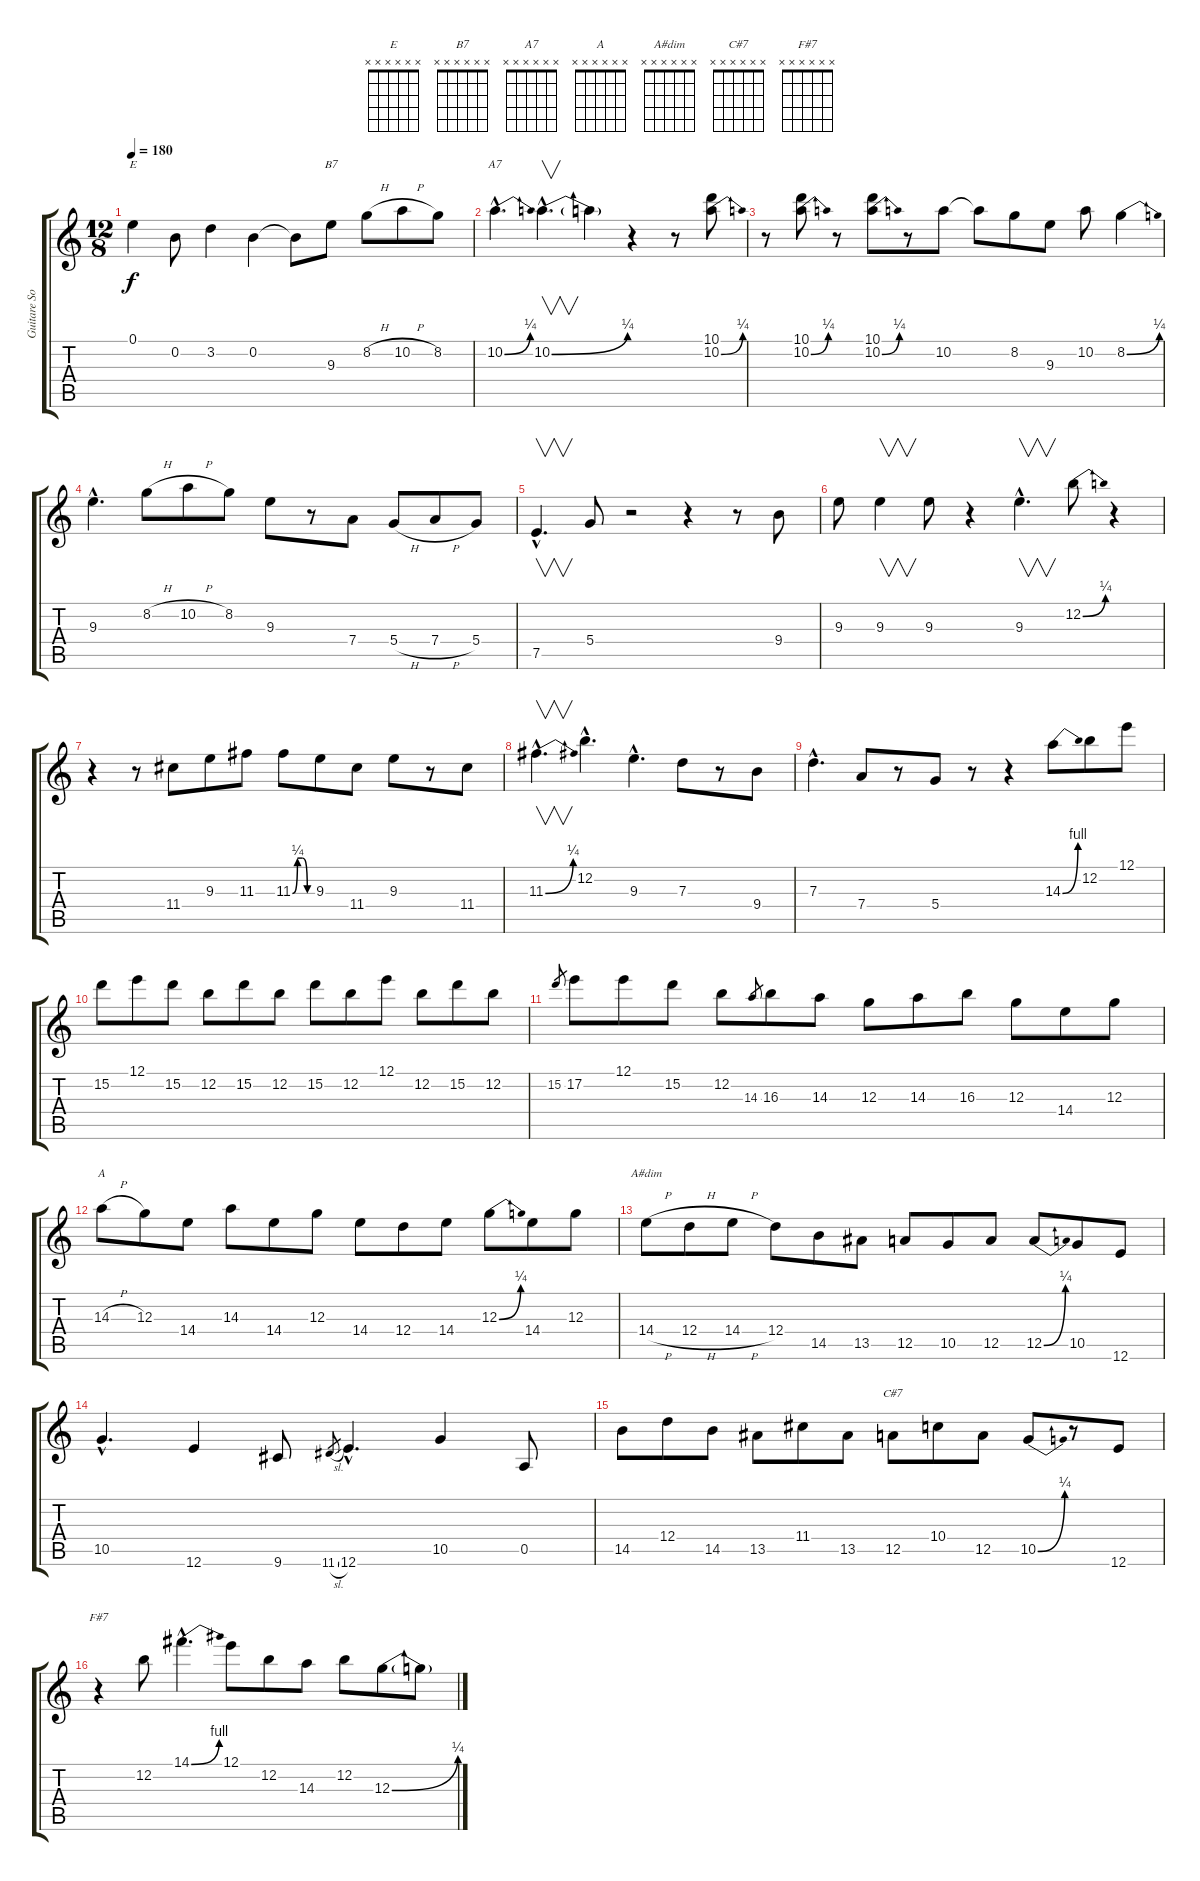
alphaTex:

\track ("Guitare Solo" "Guitare So") {instrument distortionguitar}
\staff {score tabs}
\tuning (E4 B3 G3 D3 A2 E2) {hide}
\chord ("E" x x x x x x) {firstfret 0}
\chord ("B7" x x x x x x) {firstfret 0}
\chord ("A7" x x x x x x) {firstfret 0}
\chord ("A" x x x x x x) {firstfret 0}
\chord ("A#dim" x x x x x x) {firstfret 0}
\chord ("C#7" x x x x x x) {firstfret 0}
\chord ("F#7" x x x x x x) {firstfret 0}
\ts (12 8)
\tempo 180
\clef g2
\ks c
0.1.4{ch "E" dy f} 0.2.8 3.2.4 0.2.4 0.2{t}.8 9.3.8{ch "B7"} 8.2{h}.8 10.2{h}.8 8.2.8 |
10.2{be (bend 0 0 60 1) hac}.4{d ch "A7"} 10.2{be (bend 0 0 60 1) hac}.4{v d} 10.2{t}.4 r.4 r.8 (10.1 10.2{be (bend 0 0 60 1)}).8 |
r.8 (10.1 10.2{be (bend 0 0 60 1)}).8 r.8 (10.1 10.2{be (bend 0 0 60 1)}).8 r.8 10.2.8 10.2{t}.8 8.2.8 9.3.8 10.2.8 8.2{be (bend 0 0 60 1)}.4 |
9.3{hac}.4{d} 8.2{h}.8 10.2{h}.8 8.2.8 9.3.8 r.8 7.4.8 5.4{h}.8 7.4{h}.8 5.4.8 |
7.5{hac}.4{v d} 5.4.8 r.2 r.4 r.8 9.4.8 |
9.3.8 9.3.4{v} 9.3.8 r.4 9.3{hac}.4{v d} 12.2{be (bend 0 0 60 1)}.8 r.4 |
r.4 r.8 11.4.8 9.3.8 11.3.8 11.3{be (custom 0 0 15 1 30 1 45 0 60 0)}.8 9.3.8 11.4.8 9.3.8 r.8 11.4.8 |
11.3{be (bend 0 0 60 1) hac}.4{v d} 12.2{hac}.4{d} 9.3{hac}.4{d} 7.3.8 r.8 9.4.8 |
7.3{hac}.4{d} 7.4.8 r.8 5.4.8 r.8 r.4 14.3{be (bend 0 0 60 4)}.8 12.2.8 12.1.8 |
15.2.8 12.1.8 15.2.8 12.2.8 15.2.8 12.2.8 15.2.8 12.2.8 12.1.8 12.2.8 15.2.8 12.2.8 |
15.2.8{gr} 17.2.8 12.1.8 15.2.8 12.2.8 14.3.8{gr} 16.3.8 14.3.8 12.3.8 14.3.8 16.3.8 12.3.8 14.4.8 12.3.8 |
14.3{h}.8{ch "A"} 12.3.8 14.4.8 14.3.8 14.4.8 12.3.8 14.4.8 12.4.8 14.4.8 12.3{be (bend 0 0 60 1)}.8 14.4.8 12.3.8 |
14.4{h}.8{ch "A#dim"} 12.4{h}.8 14.4{h}.8 12.4.8 14.5.8 13.5.8 12.5.8 10.5.8 12.5.8 12.5{be (bend 0 0 60 1)}.8 10.5.8 12.6.8 |
10.5{hac}.4{d} 12.6.4 9.6.8 11.6{sl}.8{gr} 12.6{hac}.4{d} 10.5.4 0.5.8 |
14.5.8 12.4.8 14.5.8 13.5.8 11.4.8 13.5.8 12.5.8{ch "C#7"} 10.4.8 12.5.8 10.5{be (bend 0 0 60 1)}.8 r.8 12.6.8 |
r.4{ch "F#7"} 12.2.8 14.1{be (bend 0 0 60 4) hac}.4{d} 12.1.8 12.2.8 14.3.8 12.2.8 12.3{be (bend 0 0 60 1)}.8 12.3{t}.8
